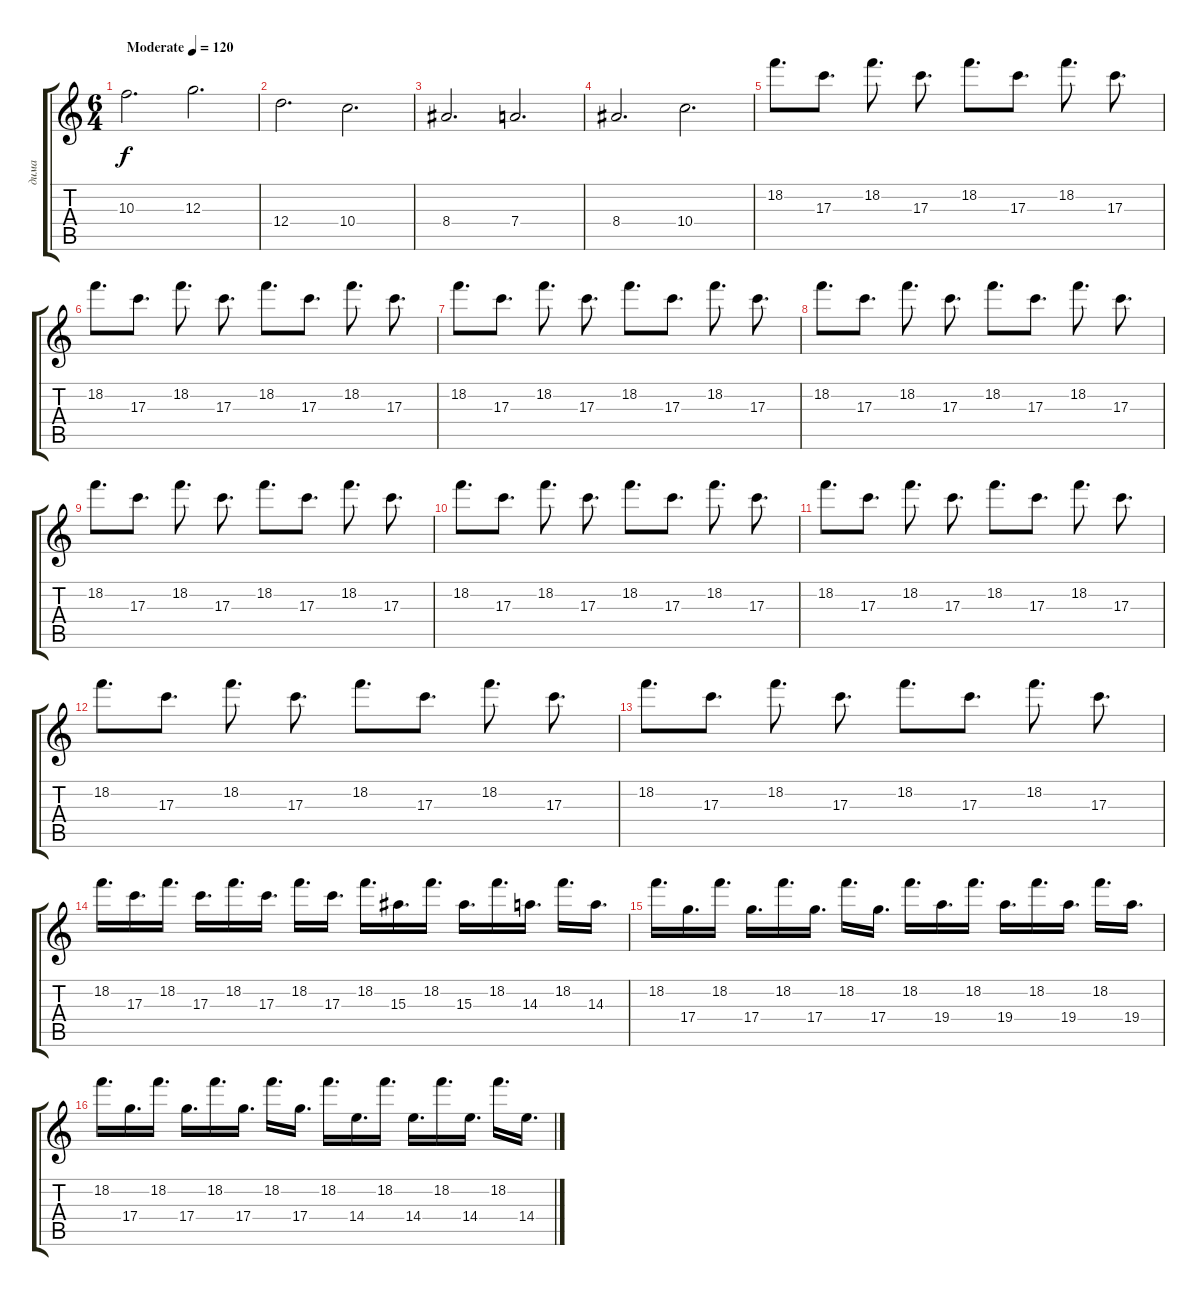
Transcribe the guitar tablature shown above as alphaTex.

\track ("дима" "дима") {instrument acousticguitarsteel}
\staff {score tabs}
\tuning (E4 B3 G3 D3 A2 E2) {hide}
\ts (6 4)
\tempo (120 "Moderate")
\clef g2
\ks c
10.3.2{d dy f instrument acousticguitarsteel} 12.3.2{d} |
12.4.2{d} 10.4.2{d} |
8.4.2{d} 7.4.2{d} |
8.4.2{d} 10.4.2{d} |
18.2.8{d} 17.3.8{d} 18.2.8{d} 17.3.8{d} 18.2.8{d} 17.3.8{d} 18.2.8{d} 17.3.8{d} |
18.2.8{d} 17.3.8{d} 18.2.8{d} 17.3.8{d} 18.2.8{d} 17.3.8{d} 18.2.8{d} 17.3.8{d} |
18.2.8{d} 17.3.8{d} 18.2.8{d} 17.3.8{d} 18.2.8{d} 17.3.8{d} 18.2.8{d} 17.3.8{d} |
18.2.8{d} 17.3.8{d} 18.2.8{d} 17.3.8{d} 18.2.8{d} 17.3.8{d} 18.2.8{d} 17.3.8{d} |
18.2.8{d} 17.3.8{d} 18.2.8{d} 17.3.8{d} 18.2.8{d} 17.3.8{d} 18.2.8{d} 17.3.8{d} |
18.2.8{d} 17.3.8{d} 18.2.8{d} 17.3.8{d} 18.2.8{d} 17.3.8{d} 18.2.8{d} 17.3.8{d} |
18.2.8{d} 17.3.8{d} 18.2.8{d} 17.3.8{d} 18.2.8{d} 17.3.8{d} 18.2.8{d} 17.3.8{d} |
18.2.8{d} 17.3.8{d} 18.2.8{d} 17.3.8{d} 18.2.8{d} 17.3.8{d} 18.2.8{d} 17.3.8{d} |
18.2.8{d} 17.3.8{d} 18.2.8{d} 17.3.8{d} 18.2.8{d} 17.3.8{d} 18.2.8{d} 17.3.8{d} |
18.2.16{d} 17.3.16{d} 18.2.16{d} 17.3.16{d} 18.2.16{d} 17.3.16{d} 18.2.16{d} 17.3.16{d} 18.2.16{d} 15.3.16{d} 18.2.16{d} 15.3.16{d} 18.2.16{d} 14.3.16{d} 18.2.16{d} 14.3.16{d} |
18.2.16{d} 17.4.16{d} 18.2.16{d} 17.4.16{d} 18.2.16{d} 17.4.16{d} 18.2.16{d} 17.4.16{d} 18.2.16{d} 19.4.16{d} 18.2.16{d} 19.4.16{d} 18.2.16{d} 19.4.16{d} 18.2.16{d} 19.4.16{d} |
18.2.16{d} 17.4.16{d} 18.2.16{d} 17.4.16{d} 18.2.16{d} 17.4.16{d} 18.2.16{d} 17.4.16{d} 18.2.16{d} 14.4.16{d} 18.2.16{d} 14.4.16{d} 18.2.16{d} 14.4.16{d} 18.2.16{d} 14.4.16{d}
